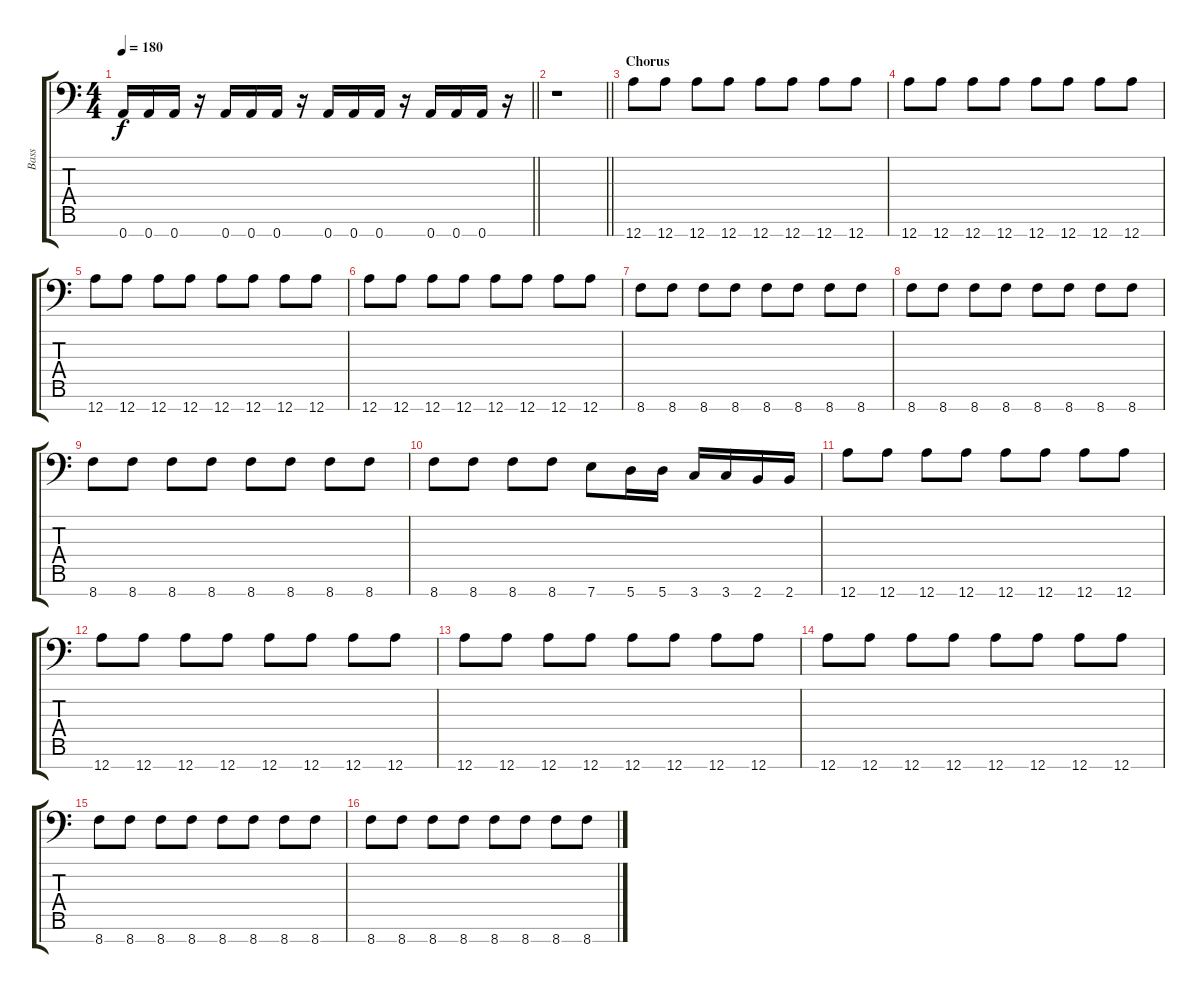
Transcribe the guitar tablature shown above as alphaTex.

\track ("Bass" "Bass") {instrument electricbasspick}
\staff {score tabs}
\tuning (E4 B3 G3 D3 A2 E2 A1) {hide}
\ts (4 4)
\tempo 180
\clef f4
\barLineRight lightlight
\ks c
0.7.16{dy f} 0.7.16 0.7.16 r.16 0.7.16 0.7.16 0.7.16 r.16 0.7.16 0.7.16 0.7.16 r.16 0.7.16 0.7.16 0.7.16 r.16 |
\barLineRight lightlight
r.1 |
\section ("" "Chorus")
12.7.8 12.7.8 12.7.8 12.7.8 12.7.8 12.7.8 12.7.8 12.7.8 |
12.7.8 12.7.8 12.7.8 12.7.8 12.7.8 12.7.8 12.7.8 12.7.8 |
12.7.8 12.7.8 12.7.8 12.7.8 12.7.8 12.7.8 12.7.8 12.7.8 |
12.7.8 12.7.8 12.7.8 12.7.8 12.7.8 12.7.8 12.7.8 12.7.8 |
8.7.8 8.7.8 8.7.8 8.7.8 8.7.8 8.7.8 8.7.8 8.7.8 |
8.7.8 8.7.8 8.7.8 8.7.8 8.7.8 8.7.8 8.7.8 8.7.8 |
8.7.8 8.7.8 8.7.8 8.7.8 8.7.8 8.7.8 8.7.8 8.7.8 |
8.7.8 8.7.8 8.7.8 8.7.8 7.7.8 5.7.16 5.7.16 3.7.16 3.7.16 2.7.16 2.7.16 |
12.7.8 12.7.8 12.7.8 12.7.8 12.7.8 12.7.8 12.7.8 12.7.8 |
12.7.8 12.7.8 12.7.8 12.7.8 12.7.8 12.7.8 12.7.8 12.7.8 |
12.7.8 12.7.8 12.7.8 12.7.8 12.7.8 12.7.8 12.7.8 12.7.8 |
12.7.8 12.7.8 12.7.8 12.7.8 12.7.8 12.7.8 12.7.8 12.7.8 |
8.7.8 8.7.8 8.7.8 8.7.8 8.7.8 8.7.8 8.7.8 8.7.8 |
8.7.8 8.7.8 8.7.8 8.7.8 8.7.8 8.7.8 8.7.8 8.7.8
